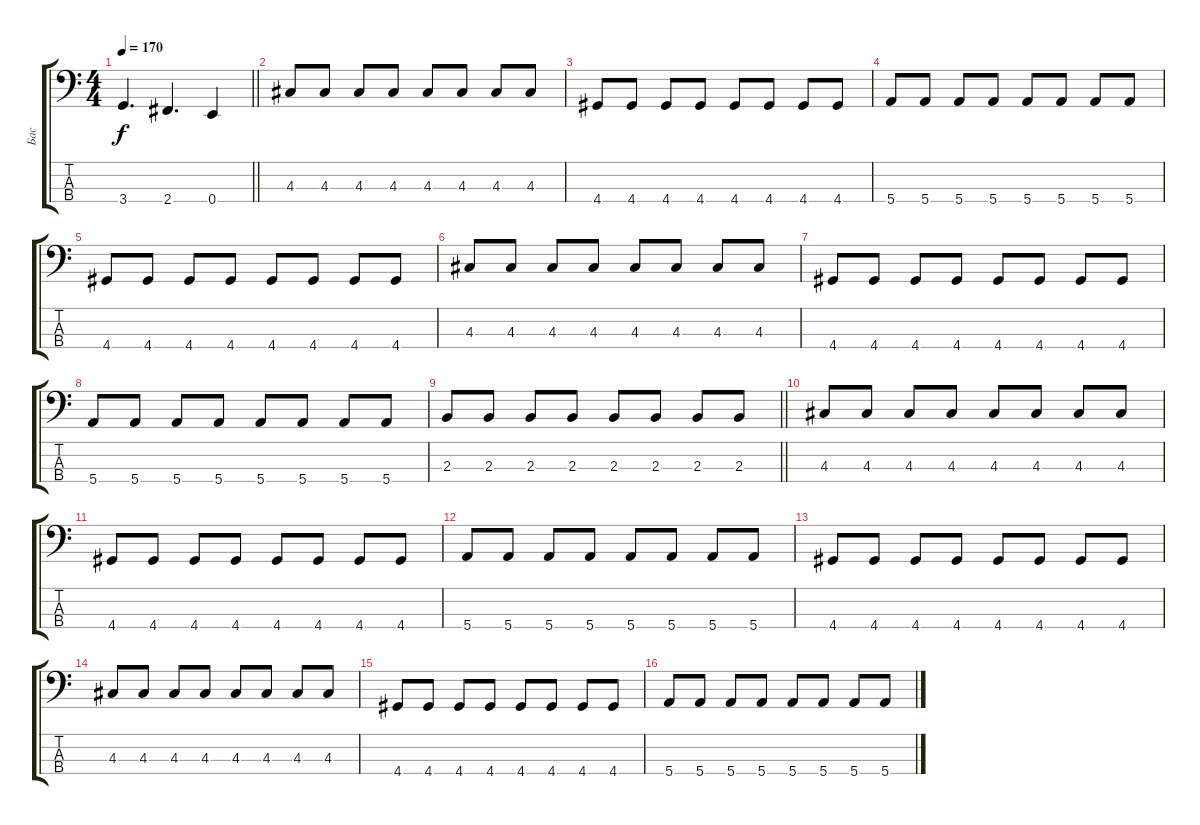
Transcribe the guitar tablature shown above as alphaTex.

\track ("Бас" "Бас") {instrument electricbassfinger}
\staff {score tabs}
\tuning (G2 D2 A1 E1) {hide}
\ts (4 4)
\tempo 170
\clef f4
\barLineRight lightlight
\ks c
3.4.4{d dy f} 2.4.4{d} 0.4.4 |
4.3.8 4.3.8 4.3.8 4.3.8 4.3.8 4.3.8 4.3.8 4.3.8 |
4.4.8 4.4.8 4.4.8 4.4.8 4.4.8 4.4.8 4.4.8 4.4.8 |
5.4.8 5.4.8 5.4.8 5.4.8 5.4.8 5.4.8 5.4.8 5.4.8 |
4.4.8 4.4.8 4.4.8 4.4.8 4.4.8 4.4.8 4.4.8 4.4.8 |
4.3.8 4.3.8 4.3.8 4.3.8 4.3.8 4.3.8 4.3.8 4.3.8 |
4.4.8 4.4.8 4.4.8 4.4.8 4.4.8 4.4.8 4.4.8 4.4.8 |
5.4.8 5.4.8 5.4.8 5.4.8 5.4.8 5.4.8 5.4.8 5.4.8 |
\barLineRight lightlight
2.3.8 2.3.8 2.3.8 2.3.8 2.3.8 2.3.8 2.3.8 2.3.8 |
4.3.8 4.3.8 4.3.8 4.3.8 4.3.8 4.3.8 4.3.8 4.3.8 |
4.4.8 4.4.8 4.4.8 4.4.8 4.4.8 4.4.8 4.4.8 4.4.8 |
5.4.8 5.4.8 5.4.8 5.4.8 5.4.8 5.4.8 5.4.8 5.4.8 |
4.4.8 4.4.8 4.4.8 4.4.8 4.4.8 4.4.8 4.4.8 4.4.8 |
4.3.8 4.3.8 4.3.8 4.3.8 4.3.8 4.3.8 4.3.8 4.3.8 |
4.4.8 4.4.8 4.4.8 4.4.8 4.4.8 4.4.8 4.4.8 4.4.8 |
5.4.8 5.4.8 5.4.8 5.4.8 5.4.8 5.4.8 5.4.8 5.4.8
